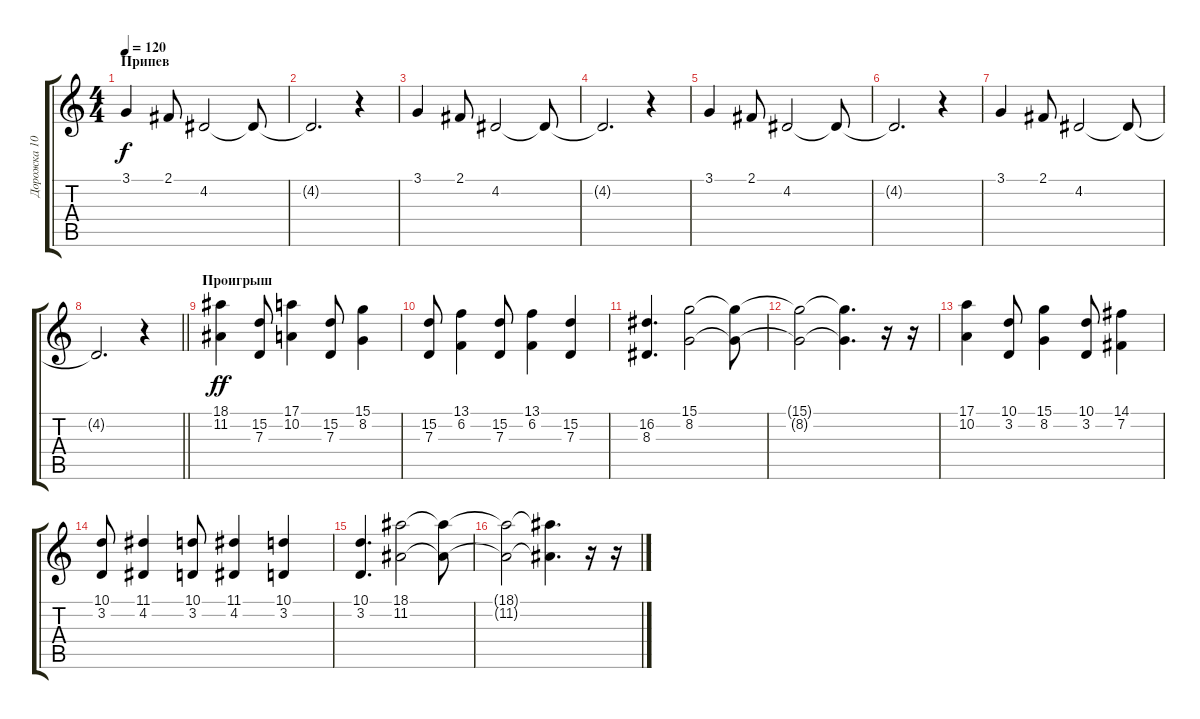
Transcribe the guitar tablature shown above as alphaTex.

\track ("Дорожка 10" "Дорожка 10") {instrument lead2sawtooth}
\staff {score tabs}
\tuning (E4 B3 G3 D3 A2 E2) {hide}
\ts (4 4)
\section ("" "Припев")
\tempo 120
\clef g2
\ks c
3.1.4{dy f} 2.1.8 4.2.2 4.2{t}.8 |
4.2{t}.2{d} r.4 |
3.1.4 2.1.8 4.2.2 4.2{t}.8 |
4.2{t}.2{d} r.4 |
3.1.4 2.1.8 4.2.2 4.2{t}.8 |
4.2{t}.2{d} r.4 |
3.1.4 2.1.8 4.2.2 4.2{t}.8 |
\barLineRight lightlight
4.2{t}.2{d} r.4 |
\section ("" "Проигрыш")
(18.1 11.2).4{dy ff} (15.2 7.3).8 (17.1 10.2).4 (15.2 7.3).8 (15.1 8.2).4 |
(15.2 7.3).8 (13.1 6.2).4 (15.2 7.3).8 (13.1 6.2).4 (15.2 7.3).4 |
(16.2 8.3).4{d} (15.1 8.2).2 (15.1{t} 8.2{t}).8 |
(15.1{t} 8.2{t}).2 (15.1{t} 8.2{t}).4{d} r.16 r.16 |
(17.1 10.2).4 (10.1 3.2).8 (15.1 8.2).4 (10.1 3.2).8 (14.1 7.2).4 |
(10.1 3.2).8 (11.1 4.2).4 (10.1 3.2).8 (11.1 4.2).4 (10.1 3.2).4 |
(10.1 3.2).4{d} (18.1 11.2).2 (18.1{t} 11.2{t}).8 |
(18.1{t} 11.2{t}).2 (18.1{t} 11.2{t}).4{d} r.16 r.16
